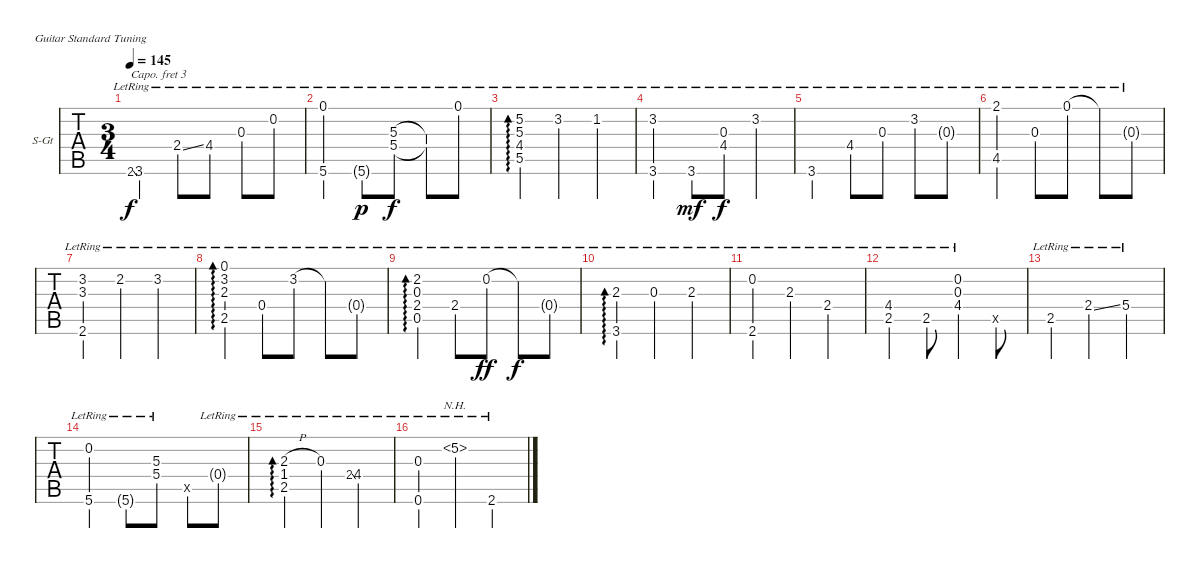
\bracketExtendMode groupsimilarinstruments
\firstSystemTrackNameOrientation horizontal
\otherSystemsTrackNameOrientation horizontal
\track ("Track 1" "S-Gt") {instrument acousticguitarsteel}
\staff {tabs}
\capo 3
\tuning (E4 B3 G3 D3 A2 E2)
\ts (3 4)
\tempo 145
\clef g2
\ks c
2.6{ss lr lf 3 rf 1}.8{gr dy f} 3.6{lr}.4 2.4{ss lr lf 2 rf 1}.8 4.4{lr}.8 0.3{lr rf 2}.8 0.2{lr rf 3}.8 |
(0.1{lr rf 4} 5.6{lf 3 rf 1}).4 5.6{g lr lf 3 rf 1}.8{dy p} (5.3{lr lf 5 rf 3} 5.4{lr lf 4 rf 2}).8{dy f} (5.3{lr t} 5.4{lr t}).8 0.1{lr rf 4}.8 |
(5.2{lr} 5.3{lr} 4.4{lr} 5.5).4{ad 480} 3.2{lr lf 2 rf 3}.4 1.2{lr lf 2 rf 3}.4 |
(3.2{lr lf 4 rf 3} 3.6{lr lf 3 rf 1}).4 3.6{lr lf 3 rf 1}.8{dy mf} (4.4{lr lf 5 rf 2} 0.3{lr rf 3}).8{dy f} 3.2{lr lf 4 rf 3}.4 |
3.6{lr rf 1}.4 4.4{lr rf 1}.8 0.3{lr rf 2}.8 3.2{lr rf 3}.8 0.3{g lr rf 2}.8 |
(2.1{lr lf 2 rf 4} 4.5{lr lf 3 rf 1}).4 0.3{lr rf 2}.8 0.1{lr rf 4}.8 0.1{lr t}.8 0.3{g lr rf 2}.8 |
(3.2{lr lf 5} 2.6{lr lf 2} 3.3{lf 4}).4 2.2{lr lf 3}.4 3.2{lr lf 5}.4 |
(0.1{lr} 2.5{lr} 3.2 2.3).4{ad 0} 0.4{lr}.8 3.2{lr}.8 3.2{lr t}.8 0.4{g lr}.8 |
(2.2{lr} 0.5{lr} 0.3 2.4).4{ad 0} 2.4{lr}.8 0.2{lr}.8{dy ff} 0.2{lr t}.8{dy f} 0.4{g lr}.8 |
(2.3{lr} 3.6{lr}).4{ad 480} 0.3{lr}.4 2.3{lr}.4 |
(0.2{lr} 2.6{lr}).4 2.3{lr}.4 2.4{lr}.4 |
(4.4{lr} 2.5{lr}).4 2.5{lr}.8 (0.3 4.4 0.2{lr}).4 0.5{x}.8 |
2.5{lr}.4 2.4{ss lr}.4 5.4{lr}.4 |
(0.2{lr} 5.6).4 5.6{g lr}.8 (5.3{lr} 5.4{lr}).8 0.5{x}.8 0.4{g lr}.8 |
(2.3{h lr} 1.4{lr} 2.5{lr}).4{ad 480} 0.3{lr}.4 2.4{ss lr}.8{gr} 4.4{lr}.4 |
(0.3{lr} 0.6{lr}).4 5.2{nh lr}.4 2.6{lr}.4
